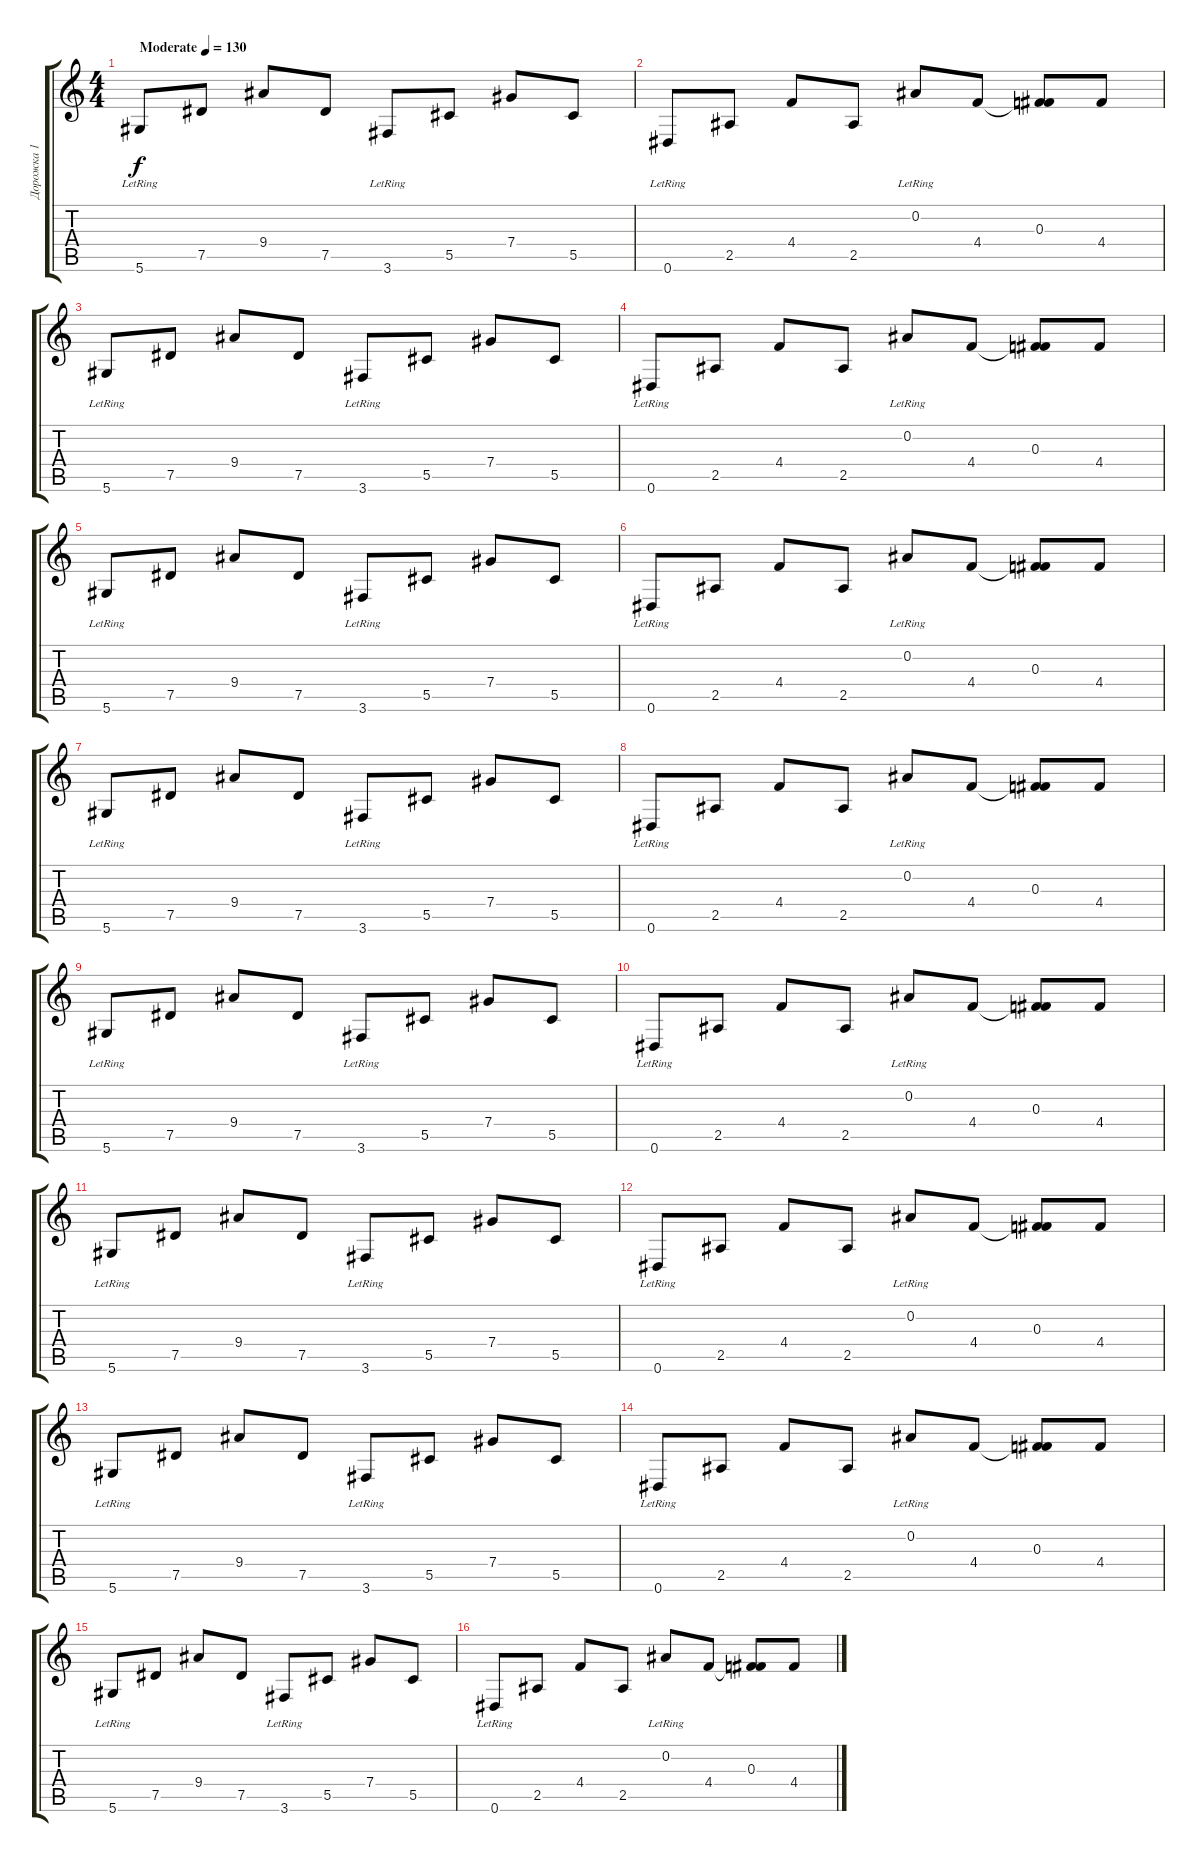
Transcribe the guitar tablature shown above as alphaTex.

\track ("Дорожка 1" "Дорожка 1") {instrument distortionguitar}
\staff {score tabs}
\tuning (Eb4 Bb3 Gb3 Db3 Ab2 Eb2) {hide}
\ts (4 4)
\tempo (130 "Moderate")
\clef g2
\ks c
5.6{lr}.8{dy f instrument acousticguitarsteel} 7.5.8 9.4.8 7.5.8 3.6{lr}.8 5.5.8 7.4.8 5.5.8 |
0.6{lr}.8 2.5.8 4.4.8 2.5.8 0.2{lr}.8 4.4.8 (0.3 4.4{t}).8 4.4.8 |
5.6{lr}.8 7.5.8 9.4.8 7.5.8 3.6{lr}.8 5.5.8 7.4.8 5.5.8 |
0.6{lr}.8 2.5.8 4.4.8 2.5.8 0.2{lr}.8 4.4.8 (0.3 4.4{t}).8 4.4.8 |
5.6{lr}.8 7.5.8 9.4.8 7.5.8 3.6{lr}.8 5.5.8 7.4.8 5.5.8 |
0.6{lr}.8 2.5.8 4.4.8 2.5.8 0.2{lr}.8 4.4.8 (0.3 4.4{t}).8 4.4.8 |
5.6{lr}.8 7.5.8 9.4.8 7.5.8 3.6{lr}.8 5.5.8 7.4.8 5.5.8 |
0.6{lr}.8 2.5.8 4.4.8 2.5.8 0.2{lr}.8 4.4.8 (0.3 4.4{t}).8 4.4.8 |
5.6{lr}.8 7.5.8 9.4.8 7.5.8 3.6{lr}.8 5.5.8 7.4.8 5.5.8 |
0.6{lr}.8 2.5.8 4.4.8 2.5.8 0.2{lr}.8 4.4.8 (0.3 4.4{t}).8 4.4.8 |
5.6{lr}.8 7.5.8 9.4.8 7.5.8 3.6{lr}.8 5.5.8 7.4.8 5.5.8 |
0.6{lr}.8 2.5.8 4.4.8 2.5.8 0.2{lr}.8 4.4.8 (0.3 4.4{t}).8 4.4.8 |
5.6{lr}.8 7.5.8 9.4.8 7.5.8 3.6{lr}.8 5.5.8 7.4.8 5.5.8 |
0.6{lr}.8 2.5.8 4.4.8 2.5.8 0.2{lr}.8 4.4.8 (0.3 4.4{t}).8 4.4.8 |
5.6{lr}.8 7.5.8 9.4.8 7.5.8 3.6{lr}.8 5.5.8 7.4.8 5.5.8 |
0.6{lr}.8 2.5.8 4.4.8 2.5.8 0.2{lr}.8 4.4.8 (0.3 4.4{t}).8 4.4.8
